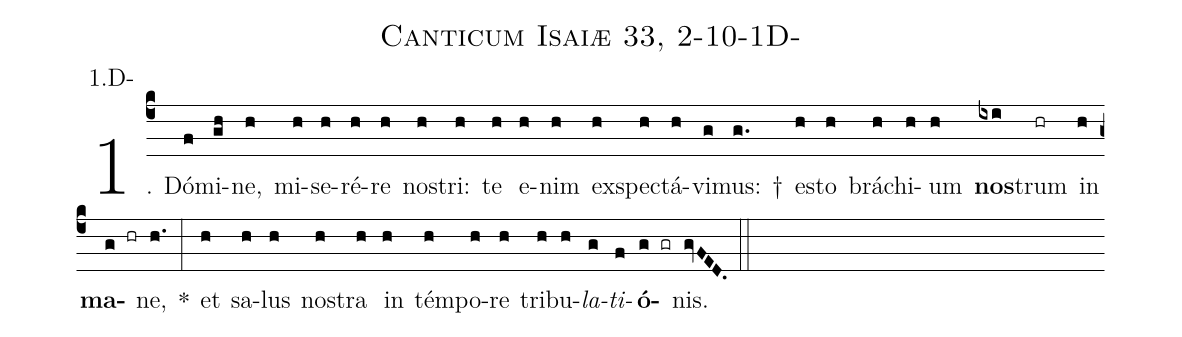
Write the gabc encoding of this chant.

name: Canticum Isaiæ 33, 2-10-1D-;
annotation: 1.D-;
%%
(c4)1. Dó(f)mi(gh)ne,(h) mi(h)se(h)ré(h)re(h) nos(h)tri:(h) te(h) e(h)nim(h) ex(h)spec(h)tá(h)vi(g)mus: †(g.) es(h)to(h) brá(h)chi(h)um(h) <b>nos</b>(ixi)trum(hr) in(h) <b>ma</b>(g hr)ne,(h.) *(:) et(h) sa(h)lus(h) nos(h)tra(h) in(h) tém(h)po(h)re(h) tri(h)bu(h)<i>la</i>(g)<i>ti</i>(f)<b>ó</b>(g gr)nis.(gvFED.) (::)
